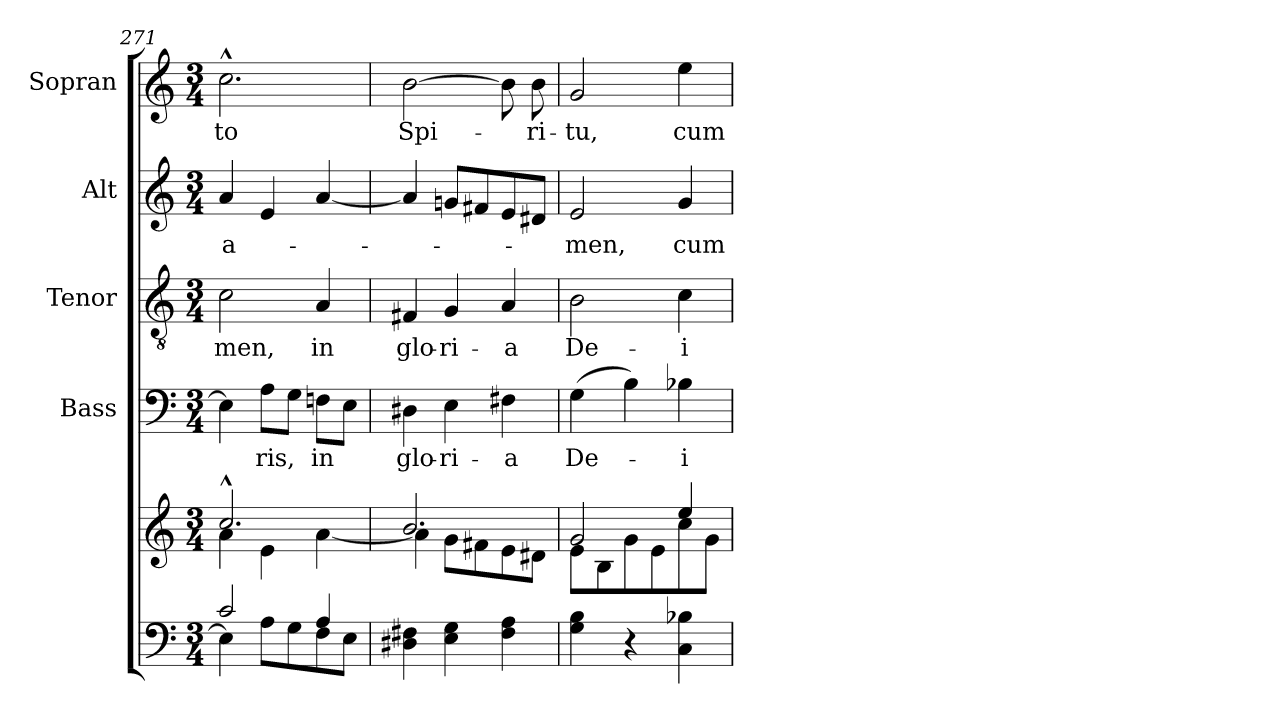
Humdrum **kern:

**kern	**kern	**kern	**text	**kern	**text	**kern	**text	**kern	**text
*part5	*part5	*part4	*part4	*part3	*part3	*part2	*part2	*part1	*part1
*staff6	*staff5	*staff4	*staff4	*staff3	*staff3	*staff2	*staff2	*staff1	*staff1
*	*	*I"Bass	*	*I"Tenor	*	*I"Alt	*	*I"Sopran	*
*	*	*I'B.	*	*I'T.	*	*I'A.	*	*I'S.	*
*clefF4	*clefG2	*clefF4	*	*clefGv2	*	*clefG2	*	*clefG2	*
*k[]	*k[]	*k[]	*	*k[]	*	*k[]	*	*k[]	*
*C:	*C:	*C:	*	*C:	*	*C:	*	*C:	*
*M3/4	*M3/4	*M3/4	*	*M3/4	*	*M3/4	*	*M3/4	*
=271	=271	=271	=271	=271	=271	=271	=271	=271	=271
*^	*^	*	*	*	*	*	*	*	*
!	!	!	!	!	!	!	!LO:LY:b	!	!LO:LY:b	!	!LO:LY:b
2c/	4E\]	2.cc^^>/	4a\	4E\]	.	2c\	-men,	4a/	a-	2.cc^^>\	-to
!	!	!	!	!	!LO:LY:b	!	!	!	!	!	!
.	8A\L	.	4e\	8A\L	-ris,	.	.	4e/	.	.	.
.	8G\	.	.	8G\J	.	.	.	.	.	.	.
!	!	!	!	!	!LO:LY:b	!	!LO:LY:b	!	!	!	!
4A/	8F\	.	[<4a\	8Fn\L	in	4A/	in	[4a/	.	.	.
.	8E\J	.	.	8E\J	.	.	.	.	.	.	.
=272	=272	=272	=272	=272	=272	=272	=272	=272	=272	=272	=272
!	!	!	!	!	!LO:LY:b	!	!LO:LY:b	!	!	!	!LO:LY:b
*v	*v	*	*	*	*	*	*	*	*	*	*
4D#X\ 4F#X\	2.b/	4a\]	4D#X\	glo-	4F#X/	glo-	4a/]	.	[2b\	Spi-
!	!	!	!	!LO:LY:b	!	!LO:LY:b	!	!	!	!
4E\ 4G\	.	8g\L	4E\	-ri-	4G/	-ri-	8gn/L	.	.	.
.	.	8f#X\	.	.	.	.	8f#X/	.	.	.
!	!	!	!	!LO:LY:b	!	!LO:LY:b	!	!	!	!
4F#\ 4A\	.	8e\	4F#X\	-a	4A/	-a	8e/	.	8b\]	.
!	!	!	!	!	!	!	!	!	!	!LO:LY:b
.	.	8d#X\J	.	.	.	.	8d#X/J	.	8b\	-ri-
=273	=273	=273	=273	=273	=273	=273	=273	=273	=273	=273
!	!	!	!	!LO:LY:b	!	!LO:LY:b	!	!LO:LY:b	!	!LO:LY:b
4G\ 4B\	2g/	8e\L	(>4G\	De-	2B\	De-	2e/	-men,	2g/	-tu,
.	.	8B\	.	.	.	.	.	.	.	.
4r	.	8g\	4B\)	.	.	.	.	.	.	.
.	.	8e\	.	.	.	.	.	.	.	.
!	!	!	!	!LO:LY:b	!	!LO:LY:b	!	!LO:LY:b	!	!LO:LY:b
4C\ 4B-X\	4ee/	8cc\	4B-X\	-i	4c\	-i	4g/	cum	4ee\	cum
.	.	8g\J	.	.	.	.	.	.	.	.
*	*v	*v	*	*	*	*	*	*	*	*
=	=	=	=	=	=	=	=	=	=
*-	*-	*-	*-	*-	*-	*-	*-	*-	*-
